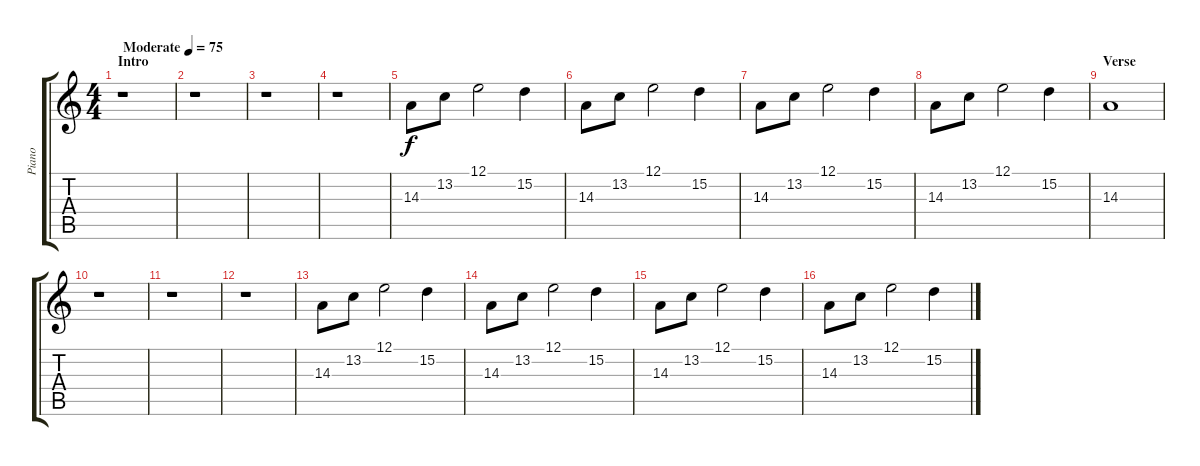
\track ("Piano" "Piano") {instrument acousticgrandpiano}
\staff {score tabs}
\tuning (E4 B3 G3 D3 A2 E2) {hide}
\ts (4 4)
\section ("" "Intro")
\tempo (75 "Moderate")
\clef g2
\ks c
r.1{dy f instrument acousticgrandpiano} |
r.1 |
r.1 |
r.1 |
14.3.8 13.2.8 12.1.2 15.2.4 |
14.3.8 13.2.8 12.1.2 15.2.4 |
14.3.8 13.2.8 12.1.2 15.2.4 |
14.3.8 13.2.8 12.1.2 15.2.4 |
\section ("" "Verse")
14.3.1 |
r.1 |
r.1 |
r.1 |
14.3.8 13.2.8 12.1.2 15.2.4 |
14.3.8 13.2.8 12.1.2 15.2.4 |
14.3.8 13.2.8 12.1.2 15.2.4 |
14.3.8 13.2.8 12.1.2 15.2.4
